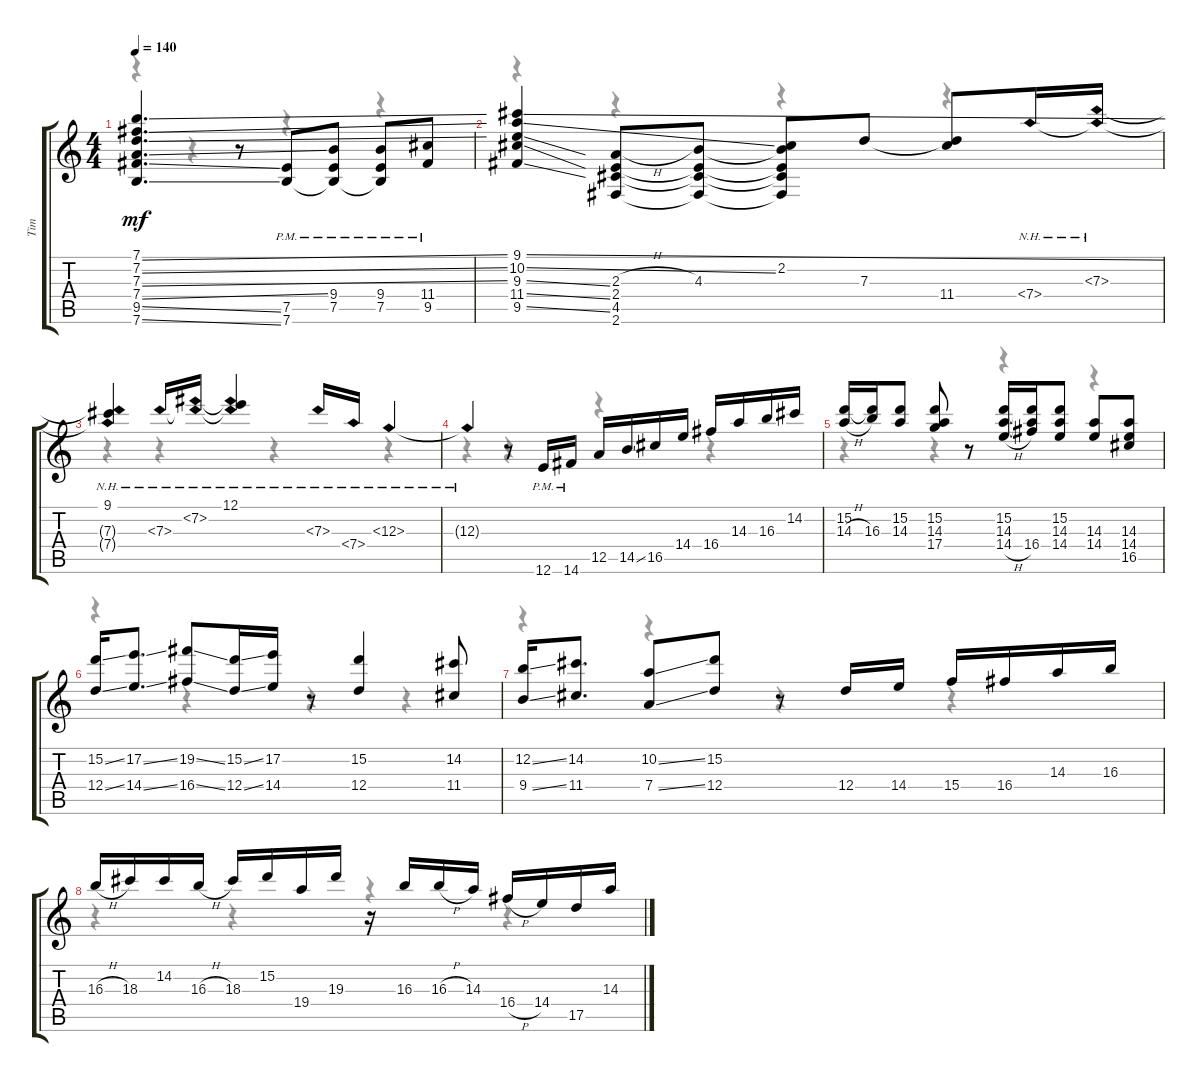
\track ("Tim" "Tim") {instrument electricguitarclean}
\staff {score tabs}
\tuning (E4 B3 G3 D3 A2 E2) {hide}
\voice
\ts (4 4)
\tempo 140
\clef g2
\ks c
(7.1{ss} 7.2{ss} 7.3{ss} 7.4{ss} 9.5{ss} 7.6{ss}).4{d dy mf} r.8 (7.5{pm} 7.6{pm}).8 (9.4{pm} 7.5{pm} 7.6{pm t}).8 (9.4{pm} 7.5{pm} 7.6{pm t}).8 (11.4{pm} 9.5{pm}).8 |
(9.1{ss} 10.2{ss} 9.3{ss} 11.4{ss} 9.5{ss}).4 (2.3{h} 2.4 4.5 2.6).8 (4.3 2.4{t} 4.5{t} 2.6{t}).8 (2.2 4.3{t} 2.4{t} 4.5{t} 2.6{t}).8 7.3.8 (7.3{t} 11.4).8 7.4{nh}.16 (7.3{nh} 7.4{nh t}).16 |
(9.1 7.3{nh t} 7.4{nh t}).4 7.3{nh}.16 (7.2{nh} 7.3{nh t}).16 (12.1 7.2{nh t} 7.3{nh t}).4 7.3{nh}.16 7.4{nh}.16 12.3{nh}.4 |
12.3{nh t}.4 r.8 12.6{pm}.16 14.6{pm}.16 12.5.16 14.5{ss}.16 16.5.16 14.4.16 16.4.16 14.3.16 16.3.16 14.2.16 |
(15.2 14.3{h}).16 (15.2{t} 16.3).16 (15.2 14.3).8 (15.2 14.3 17.4).8 r.8 (15.2 14.3 14.4{h}).16 (15.2{t} 14.3{t} 16.4).16 (15.2 14.3 14.4).8 (14.3 14.4).8 (14.3 14.4 16.5).8 |
(15.2{ss} 12.4{ss}).16 (17.2{ss} 14.4{ss}).8{d} (19.2{ss} 16.4{ss}).8 (15.2{ss} 12.4{ss}).16 (17.2 14.4).16 r.8 (15.2 12.4).4 (14.2 11.4).8 |
(12.2{ss} 9.4{ss}).16 (14.2 11.4).8{d} (10.2{ss} 7.4{ss}).8 (15.2 12.4).8 r.8 12.4.16 14.4.16 15.4.16 16.4.16 14.3.16 16.3.16 |
16.3{h}.16 18.3.16 14.2.16 16.3{h}.16 18.3.16 15.2.16 19.4.16 19.3.16 r.16 16.3.16 16.3{h}.16 14.3.16 16.4{h}.16 14.4.16 17.5.16 14.3.16
\voice
\clef g2
\ottava regular
\simile none
\ks c
r.4{dy f} r.4 r.4 r.4 |
r.4 r.4 r.4 r.4 |
r.4 r.4 r.4 r.4 |
r.4 r.4 r.4 r.4 |
r.4 r.4 r.4 r.4 |
r.4 r.4 r.4 r.4 |
r.4 r.4 r.4 r.4 |
r.4 r.4 r.4 r.4
